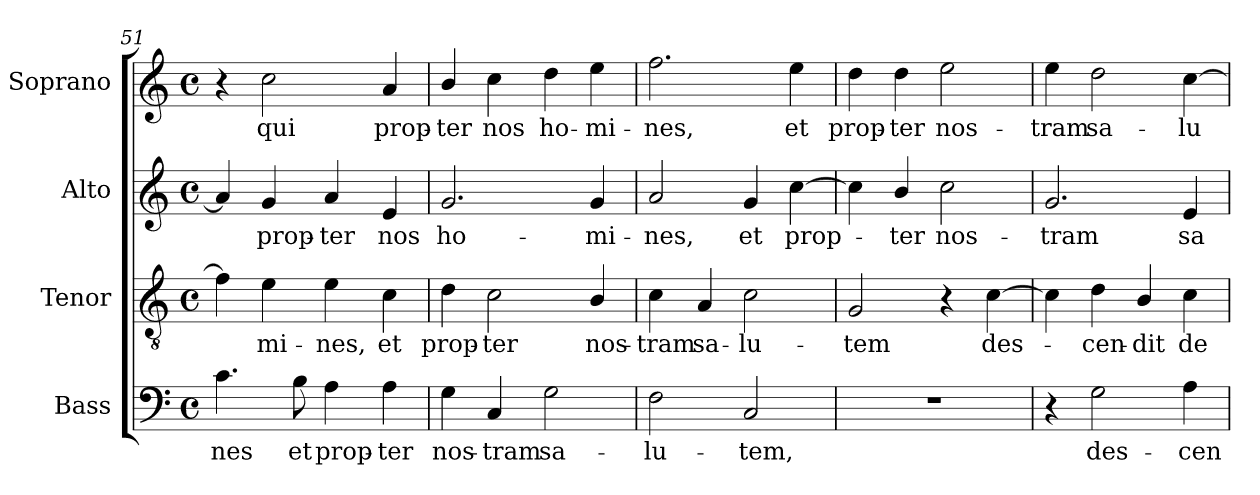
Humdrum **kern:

**kern	**text	**kern	**text	**kern	**text	**kern	**text
*part4	*part4	*part3	*part3	*part2	*part2	*part1	*part1
*staff4	*staff4	*staff3	*staff3	*staff2	*staff2	*staff1	*staff1
*I"Bass	*	*I"Tenor	*	*I"Alto	*	*I"Soprano	*
*I'B.	*	*I'T.	*	*I'A.	*	*I'S.	*
!!LO:PB:g=z
*clefF4	*	*clefGv2	*	*clefG2	*	*clefG2	*
*	*	*ITrd7c12	*	*	*	*	*
*k[]	*	*k[]	*	*k[]	*	*k[]	*
*C:	*	*C:	*	*C:	*	*C:	*
*M4/4	*	*M4/4	*	*M4/4	*	*M4/4	*
*met(c)	*	*met(c)	*	*met(c)	*	*met(c)	*
=51	=51	=51	=51	=51	=51	=51	=51
!	!LO:LY:b:color=#000000	!	!	!	!	!	!
4.ci\	-nes	4Fi\]	.	4ai/]	.	4r	.
!	!	!	!LO:LY:b:color=#000000	!	!	!	!
!	!	!	!	!	!LO:LY:b:color=#000000	!	!
!	!	!	!	!	!	!	!LO:LY:b:color=#000000
.	.	4Ei\	-mi-	4gi/	prop-	2cci\	qui
!	!LO:LY:b:color=#000000	!	!	!	!	!	!
8Bi\	et	.	.	.	.	.	.
!	!LO:LY:b:color=#000000	!	!	!	!	!	!
!	!	!	!LO:LY:b:color=#000000	!	!	!	!
!	!	!	!	!	!LO:LY:b:color=#000000	!	!
4Ai\	prop-	4Ei\	-nes,	4ai/	-ter	.	.
!	!LO:LY:b:color=#000000	!	!	!	!	!	!
!	!	!	!LO:LY:b:color=#000000	!	!	!	!
!	!	!	!	!	!LO:LY:b:color=#000000	!	!
!	!	!	!	!	!	!	!LO:LY:b:color=#000000
4Ai\	-ter	4Ci\	et	4ei/	nos	4ai/	prop-
=52	=52	=52	=52	=52	=52	=52	=52
!	!LO:LY:b:color=#000000	!	!	!	!	!	!
!	!	!	!LO:LY:b:color=#000000	!	!	!	!
!	!	!	!	!	!LO:LY:b:color=#000000	!	!
!	!	!	!	!	!	!	!LO:LY:b:color=#000000
4Gi\	nos-	4Di\	prop-	2.gi/	ho-	4bi/	-ter
!	!LO:LY:b:color=#000000	!	!	!	!	!	!
!	!	!	!LO:LY:b:color=#000000	!	!	!	!
!	!	!	!	!	!	!	!LO:LY:b:color=#000000
4Ci/	-tram	2Ci\	-ter	.	.	4cci\	nos
!	!LO:LY:b:color=#000000	!	!	!	!	!	!
!	!	!	!	!	!	!	!LO:LY:b:color=#000000
2Gi\	sa-	.	.	.	.	4ddi\	ho-
!	!	!	!LO:LY:b:color=#000000	!	!	!	!
!	!	!	!	!	!LO:LY:b:color=#000000	!	!
!	!	!	!	!	!	!	!LO:LY:b:color=#000000
.	.	4BBi/	nos-	4gi/	-mi-	4eei\	-mi-
=53	=53	=53	=53	=53	=53	=53	=53
!	!LO:LY:b:color=#000000	!	!	!	!	!	!
!	!	!	!LO:LY:b:color=#000000	!	!	!	!
!	!	!	!	!	!LO:LY:b:color=#000000	!	!
!	!	!	!	!	!	!	!LO:LY:b:color=#000000
2Fi\	-lu-	4Ci\	-tram	2ai/	-nes,	2.ffi\	-nes,
!	!	!	!LO:LY:b:color=#000000	!	!	!	!
.	.	4AAi/	sa-	.	.	.	.
!	!LO:LY:b:color=#000000	!	!	!	!	!	!
!	!	!	!LO:LY:b:color=#000000	!	!	!	!
!	!	!	!	!	!LO:LY:b:color=#000000	!	!
2Ci/	-tem,	2Ci\	-lu-	4gi/	et	.	.
!	!	!	!	!	!LO:LY:b:color=#000000	!	!
!	!	!	!	!	!	!	!LO:LY:b:color=#000000
.	.	.	.	[4cci\	prop-	4eei\	et
=54	=54	=54	=54	=54	=54	=54	=54
!	!	!	!LO:LY:b:color=#000000	!	!	!	!
!	!	!	!	!	!	!	!LO:LY:b:color=#000000
1r	.	2GGi/	-tem	4cci\]	.	4ddi\	prop-
!	!	!	!	!	!LO:LY:b:color=#000000	!	!
!	!	!	!	!	!	!	!LO:LY:b:color=#000000
.	.	.	.	4bi/	-ter	4ddi\	-ter
!	!	!	!	!	!LO:LY:b:color=#000000	!	!
!	!	!	!	!	!	!	!LO:LY:b:color=#000000
.	.	4r	.	2cci\	nos-	2eei\	nos-
!	!	!	!LO:LY:b:color=#000000	!	!	!	!
.	.	[4Ci\	des-	.	.	.	.
=55	=55	=55	=55	=55	=55	=55	=55
!	!	!	!	!	!LO:LY:b:color=#000000	!	!
!	!	!	!	!	!	!	!LO:LY:b:color=#000000
4r	.	4Ci\]	.	2.gi/	-tram	4eei\	-tram
!	!LO:LY:b:color=#000000	!	!	!	!	!	!
!	!	!	!LO:LY:b:color=#000000	!	!	!	!
!	!	!	!	!	!	!	!LO:LY:b:color=#000000
2Gi\	des-	4Di\	-cen-	.	.	2ddi\	sa-
!	!	!	!LO:LY:b:color=#000000	!	!	!	!
.	.	4BBi/	-dit	.	.	.	.
!	!LO:LY:b:color=#000000	!	!	!	!	!	!
!	!	!	!LO:LY:b:color=#000000	!	!	!	!
!	!	!	!	!	!LO:LY:b:color=#000000	!	!
!	!	!	!	!	!	!	!LO:LY:b:color=#000000
4Ai\	-cen-	4Ci\	de	4ei/	sa-	[4cci\	-lu-
=	=	=	=	=	=	=	=
*-	*-	*-	*-	*-	*-	*-	*-
